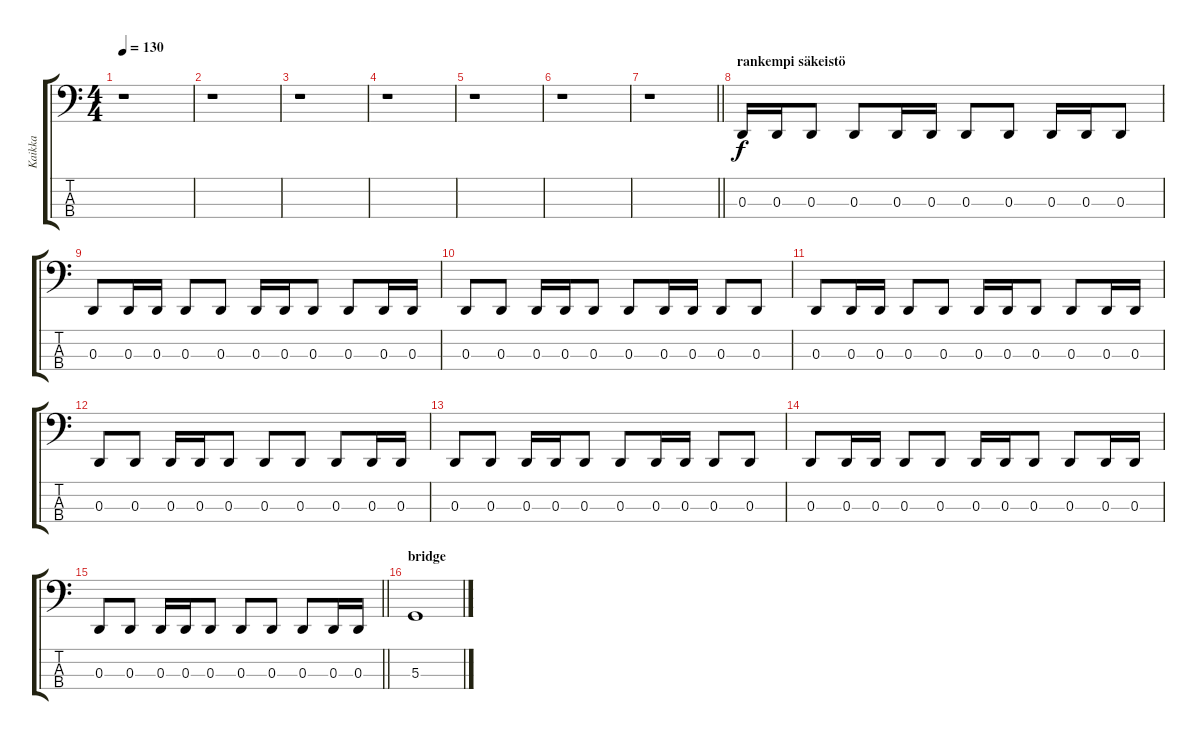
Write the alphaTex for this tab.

\track ("Kaikka" "Kaikka") {instrument electricbasspick}
\staff {score tabs}
\tuning (D2 A1 D1 A0) {hide}
\ts (4 4)
\tempo 130
\clef f4
\ks c
r.1{dy f} |
r.1 |
r.1 |
r.1 |
r.1 |
r.1 |
\barLineRight lightlight
r.1 |
\section ("" "rankempi säkeistö")
0.3.16 0.3.16 0.3.8 0.3.8 0.3.16 0.3.16 0.3.8 0.3.8 0.3.16 0.3.16 0.3.8 |
0.3.8 0.3.16 0.3.16 0.3.8 0.3.8 0.3.16 0.3.16 0.3.8 0.3.8 0.3.16 0.3.16 |
0.3.8 0.3.8 0.3.16 0.3.16 0.3.8 0.3.8 0.3.16 0.3.16 0.3.8 0.3.8 |
0.3.8 0.3.16 0.3.16 0.3.8 0.3.8 0.3.16 0.3.16 0.3.8 0.3.8 0.3.16 0.3.16 |
0.3.8 0.3.8 0.3.16 0.3.16 0.3.8 0.3.8 0.3.8 0.3.8 0.3.16 0.3.16 |
0.3.8 0.3.8 0.3.16 0.3.16 0.3.8 0.3.8 0.3.16 0.3.16 0.3.8 0.3.8 |
0.3.8 0.3.16 0.3.16 0.3.8 0.3.8 0.3.16 0.3.16 0.3.8 0.3.8 0.3.16 0.3.16 |
\barLineRight lightlight
0.3.8 0.3.8 0.3.16 0.3.16 0.3.8 0.3.8 0.3.8 0.3.8 0.3.16 0.3.16 |
\section ("" "bridge")
5.3.1
